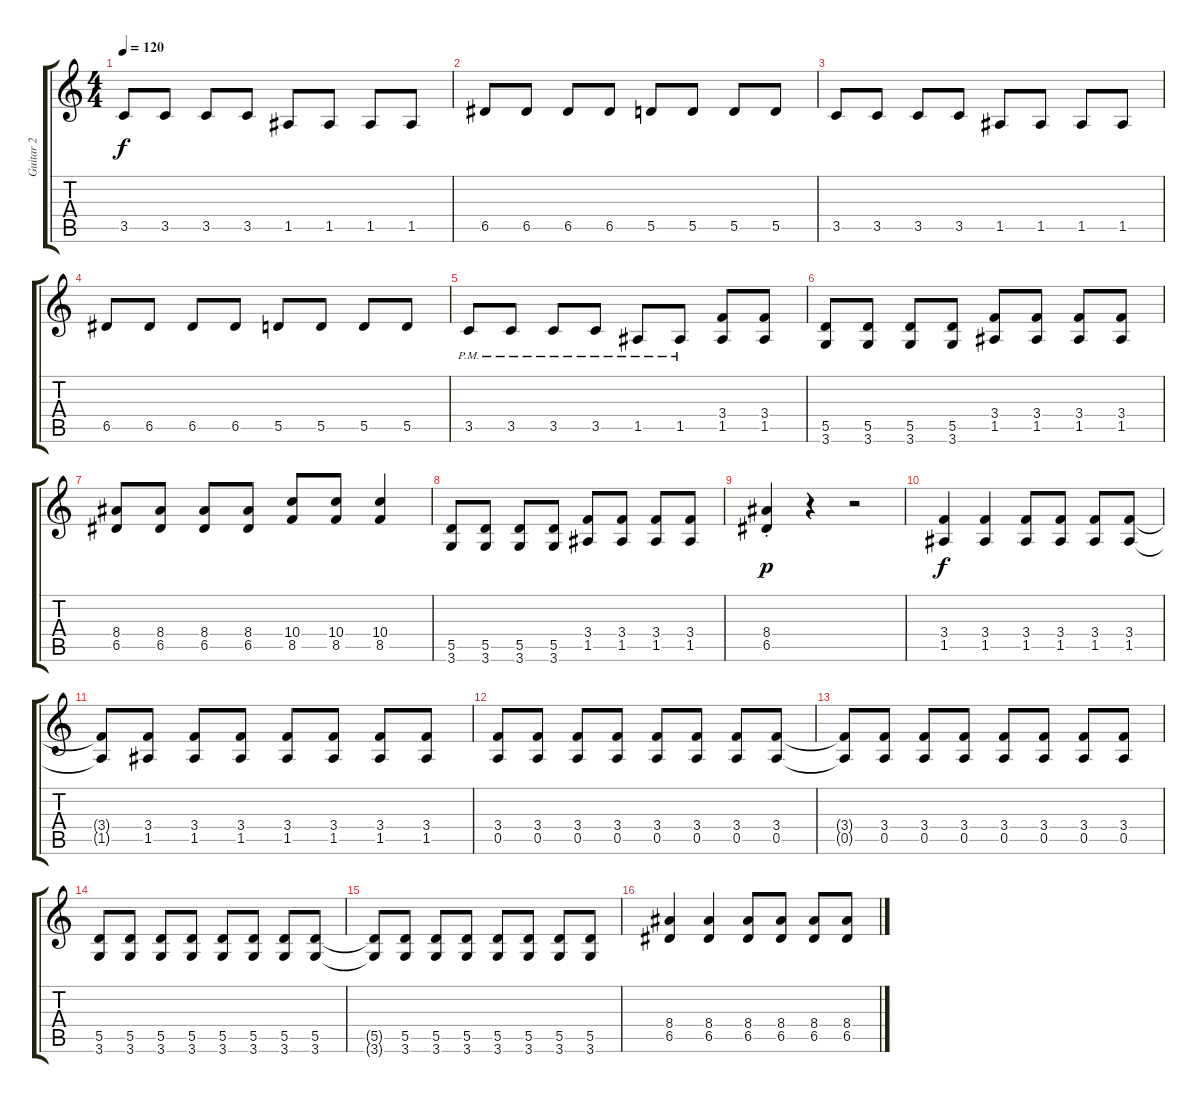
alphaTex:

\track ("Guitar 2" "Guitar 2") {instrument distortionguitar}
\staff {score tabs}
\tuning (E4 B3 G3 D3 A2 E2) {hide}
\ts (4 4)
\tempo 120
\clef g2
\ks c
3.5.8{dy f} 3.5.8 3.5.8 3.5.8 1.5.8 1.5.8 1.5.8 1.5.8 |
6.5.8 6.5.8 6.5.8 6.5.8 5.5.8 5.5.8 5.5.8 5.5.8 |
3.5.8 3.5.8 3.5.8 3.5.8 1.5.8 1.5.8 1.5.8 1.5.8 |
6.5.8 6.5.8 6.5.8 6.5.8 5.5.8 5.5.8 5.5.8 5.5.8 |
3.5{pm}.8 3.5{pm}.8 3.5{pm}.8 3.5{pm}.8 1.5{pm}.8 1.5{pm}.8 (3.4 1.5).8 (3.4 1.5).8 |
(5.5 3.6).8 (5.5 3.6).8 (5.5 3.6).8 (5.5 3.6).8 (3.4 1.5).8 (3.4 1.5).8 (3.4 1.5).8 (3.4 1.5).8 |
(8.4 6.5).8 (8.4 6.5).8 (8.4 6.5).8 (8.4 6.5).8 (10.4 8.5).8 (10.4 8.5).8 (10.4 8.5).4 |
(5.5 3.6).8 (5.5 3.6).8 (5.5 3.6).8 (5.5 3.6).8 (3.4 1.5).8 (3.4 1.5).8 (3.4 1.5).8 (3.4 1.5).8 |
(8.4{st} 6.5{st}).4{dy p} r.4 r.2 |
(3.4 1.5).4{dy f} (3.4 1.5).4 (3.4 1.5).8 (3.4 1.5).8 (3.4 1.5).8 (3.4 1.5).8 |
(3.4{t} 1.5{t}).8 (3.4 1.5).8 (3.4 1.5).8 (3.4 1.5).8 (3.4 1.5).8 (3.4 1.5).8 (3.4 1.5).8 (3.4 1.5).8 |
(3.4 0.5).8 (3.4 0.5).8 (3.4 0.5).8 (3.4 0.5).8 (3.4 0.5).8 (3.4 0.5).8 (3.4 0.5).8 (3.4 0.5).8 |
(3.4{t} 0.5{t}).8 (3.4 0.5).8 (3.4 0.5).8 (3.4 0.5).8 (3.4 0.5).8 (3.4 0.5).8 (3.4 0.5).8 (3.4 0.5).8 |
(5.5 3.6).8 (5.5 3.6).8 (5.5 3.6).8 (5.5 3.6).8 (5.5 3.6).8 (5.5 3.6).8 (5.5 3.6).8 (5.5 3.6).8 |
(5.5{t} 3.6{t}).8 (5.5 3.6).8 (5.5 3.6).8 (5.5 3.6).8 (5.5 3.6).8 (5.5 3.6).8 (5.5 3.6).8 (5.5 3.6).8 |
(8.4 6.5).4 (8.4 6.5).4 (8.4 6.5).8 (8.4 6.5).8 (8.4 6.5).8 (8.4 6.5).8
